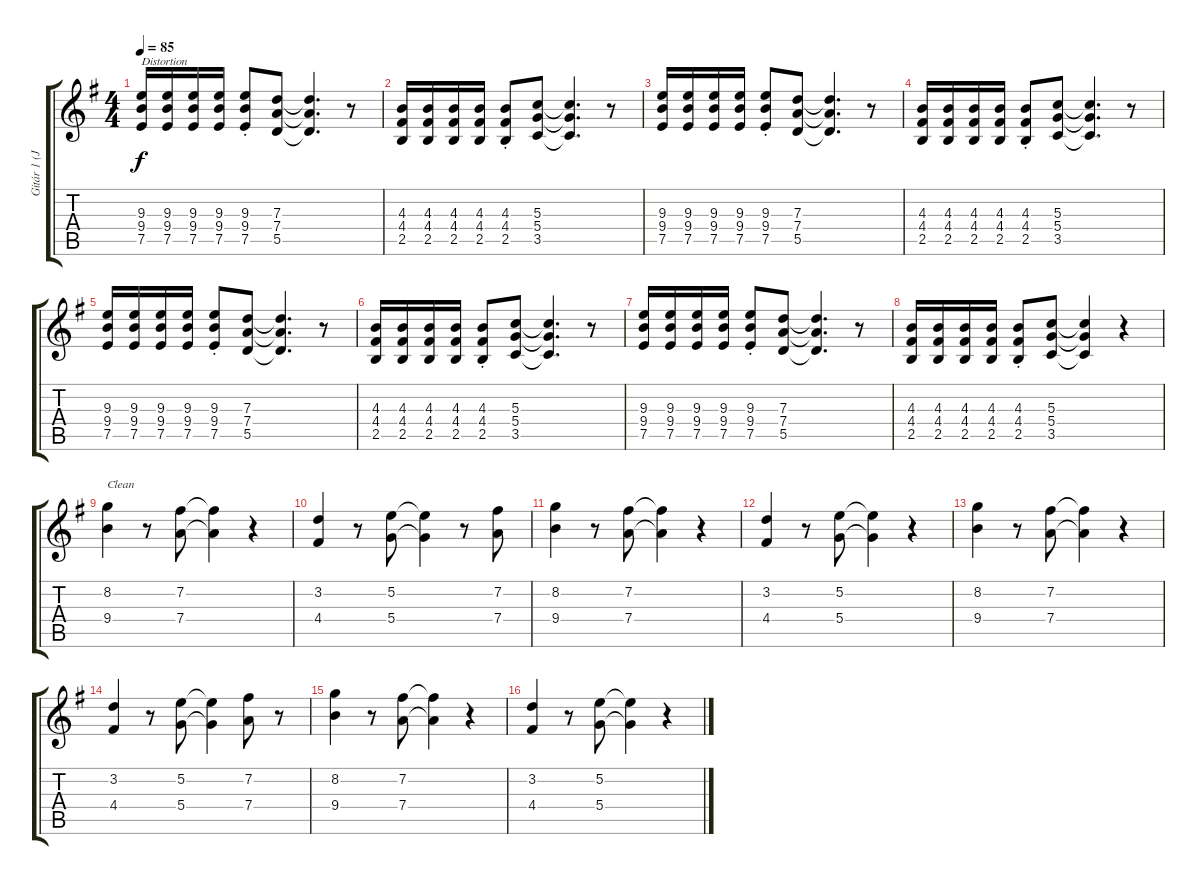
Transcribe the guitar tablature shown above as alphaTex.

\track ("Gitár 1 (Janick Gers)" "Gitár 1 (J") {instrument distortionguitar}
\staff {score tabs}
\tuning (E4 B3 G3 D3 A2 E2) {hide}
\ts (4 4)
\tempo 85
\clef g2
\ks g
(9.3 9.4 7.5).16{txt "Distortion" dy f instrument distortionguitar} (9.3 9.4 7.5).16 (9.3 9.4 7.5).16 (9.3 9.4 7.5).16 (9.3{st} 9.4{st} 7.5{st}).8 (7.3 7.4 5.5).8 (7.3{t} 7.4{t} 5.5{t}).4{d} r.8 |
(4.3 4.4 2.5).16 (4.3 4.4 2.5).16 (4.3 4.4 2.5).16 (4.3 4.4 2.5).16 (4.3{st} 4.4{st} 2.5{st}).8 (5.3 5.4 3.5).8 (5.3{t} 5.4{t} 3.5{t}).4{d} r.8 |
(9.3 9.4 7.5).16 (9.3 9.4 7.5).16 (9.3 9.4 7.5).16 (9.3 9.4 7.5).16 (9.3{st} 9.4{st} 7.5{st}).8 (7.3 7.4 5.5).8 (7.3{t} 7.4{t} 5.5{t}).4{d} r.8 |
(4.3 4.4 2.5).16 (4.3 4.4 2.5).16 (4.3 4.4 2.5).16 (4.3 4.4 2.5).16 (4.3{st} 4.4{st} 2.5{st}).8 (5.3 5.4 3.5).8 (5.3{t} 5.4{t} 3.5{t}).4{d} r.8 |
(9.3 9.4 7.5).16 (9.3 9.4 7.5).16 (9.3 9.4 7.5).16 (9.3 9.4 7.5).16 (9.3{st} 9.4{st} 7.5{st}).8 (7.3 7.4 5.5).8 (7.3{t} 7.4{t} 5.5{t}).4{d} r.8 |
(4.3 4.4 2.5).16 (4.3 4.4 2.5).16 (4.3 4.4 2.5).16 (4.3 4.4 2.5).16 (4.3{st} 4.4{st} 2.5{st}).8 (5.3 5.4 3.5).8 (5.3{t} 5.4{t} 3.5{t}).4{d} r.8 |
(9.3 9.4 7.5).16 (9.3 9.4 7.5).16 (9.3 9.4 7.5).16 (9.3 9.4 7.5).16 (9.3{st} 9.4{st} 7.5{st}).8 (7.3 7.4 5.5).8 (7.3{t} 7.4{t} 5.5{t}).4{d} r.8 |
(4.3 4.4 2.5).16 (4.3 4.4 2.5).16 (4.3 4.4 2.5).16 (4.3 4.4 2.5).16 (4.3{st} 4.4{st} 2.5{st}).8 (5.3 5.4 3.5).8 (5.3{t} 5.4{t} 3.5{t}).4 r.4 |
(8.2 9.4).4{txt "Clean" instrument electricguitarclean} r.8 (7.2 7.4).8 (7.2{t} 7.4{t}).4 r.4 |
(3.2 4.4).4 r.8 (5.2 5.4).8 (5.2{t} 5.4{t}).4 r.8 (7.2 7.4).8 |
(8.2 9.4).4 r.8 (7.2 7.4).8 (7.2{t} 7.4{t}).4 r.4 |
(3.2 4.4).4 r.8 (5.2 5.4).8 (5.2{t} 5.4{t}).4 r.4 |
(8.2 9.4).4 r.8 (7.2 7.4).8 (7.2{t} 7.4{t}).4 r.4 |
(3.2 4.4).4 r.8 (5.2 5.4).8 (5.2{t} 5.4{t}).4 (7.2 7.4).8 r.8 |
(8.2 9.4).4 r.8 (7.2 7.4).8 (7.2{t} 7.4{t}).4 r.4 |
(3.2 4.4).4 r.8 (5.2 5.4).8 (5.2{t} 5.4{t}).4 r.4
